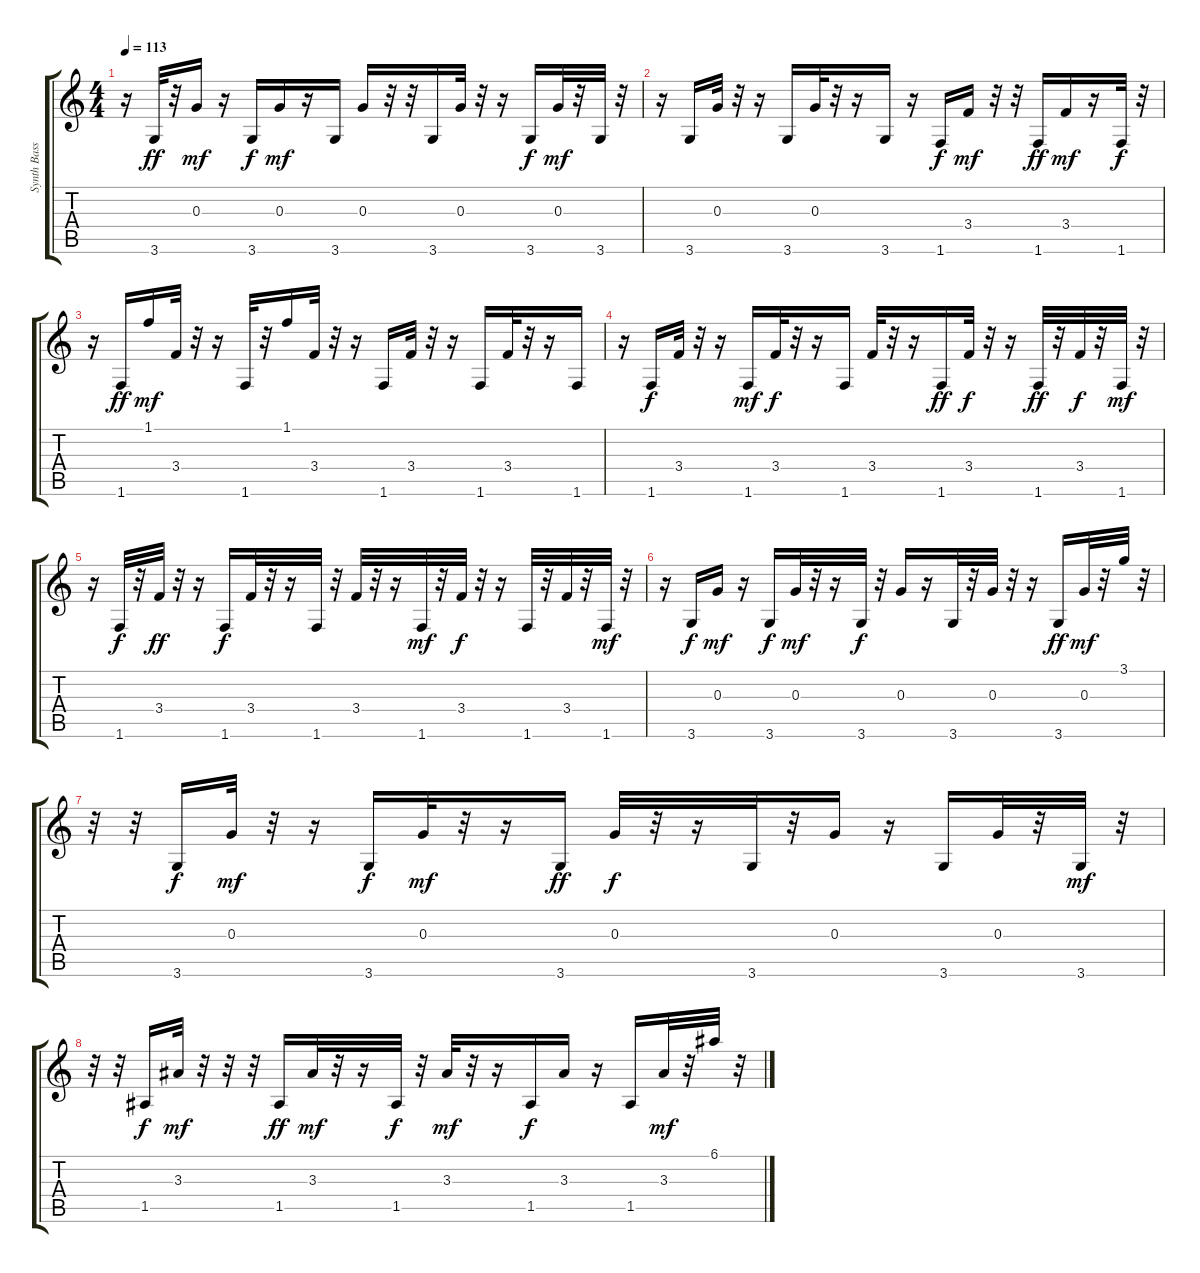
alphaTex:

\track ("Synth Bass" "Synth Bass") {instrument synthbass1}
\staff {score tabs}
\tuning (E4 B3 G3 D3 A2 E2) {hide}
\ts (4 4)
\tempo 113
\clef g2
\ks c
r.16{dy f} 3.6.32{dy ff} r.32 0.3.16{dy mf} r.16 3.6.16{dy f} 0.3.16{dy mf} r.16 3.6.16 0.3.16 r.32 r.32 3.6.16 0.3.32 r.32 r.16 3.6.16{dy f} 0.3.32{dy mf} r.32 3.6.32 r.32 |
r.16 3.6.16 0.3.32 r.32 r.16 3.6.16 0.3.32 r.32 r.16 3.6.16 r.16 1.6.16{dy f} 3.4.16{dy mf} r.32 r.32 1.6.16{dy ff} 3.4.16{dy mf} r.16 1.6.32{dy f} r.32 |
r.16 1.6.16{dy ff} 1.1.16{dy mf} 3.4.32 r.32 r.16 1.6.32 r.32 1.1.16 3.4.32 r.32 r.16 1.6.16 3.4.32 r.32 r.16 1.6.16 3.4.32 r.32 r.16 1.6.16 |
r.16 1.6.16{dy f} 3.4.32 r.32 r.16 1.6.16{dy mf} 3.4.32{dy f} r.32 r.16 1.6.16 3.4.32 r.32 r.16 1.6.16{dy ff} 3.4.32{dy f} r.32 r.16 1.6.32{dy ff} r.32 3.4.32{dy f} r.32 1.6.32{dy mf} r.32 |
r.16 1.6.32{dy f} r.32 3.4.32{dy ff} r.32 r.16 1.6.16{dy f} 3.4.32 r.32 r.16 1.6.32 r.32 3.4.32 r.32 r.16 1.6.32{dy mf} r.32 3.4.32{dy f} r.32 r.16 1.6.32 r.32 3.4.32 r.32 1.6.32{dy mf} r.32 |
r.16 3.6.16{dy f} 0.3.16{dy mf} r.16 3.6.16{dy f} 0.3.32{dy mf} r.32 r.16 3.6.32{dy f} r.32 0.3.16 r.16 3.6.32 r.32 0.3.32 r.32 r.16 3.6.16{dy ff} 0.3.32{dy mf} r.32 3.1.32 r.32 |
r.32 r.32 3.6.16{dy f} 0.3.32{dy mf} r.32 r.16 3.6.16{dy f} 0.3.32{dy mf} r.32 r.16 3.6.16{dy ff} 0.3.32{dy f} r.32 r.16 3.6.32 r.32 0.3.16 r.16 3.6.16 0.3.32 r.32 3.6.32{dy mf} r.32 |
r.32 r.32 1.5.16{dy f} 3.3.32{dy mf} r.32 r.32 r.32 1.5.16{dy ff} 3.3.32{dy mf} r.32 r.16 1.5.32{dy f} r.32 3.3.32{dy mf} r.32 r.16 1.5.16{dy f} 3.3.16 r.16 1.5.16 3.3.32{dy mf} r.32 6.1.32 r.32
